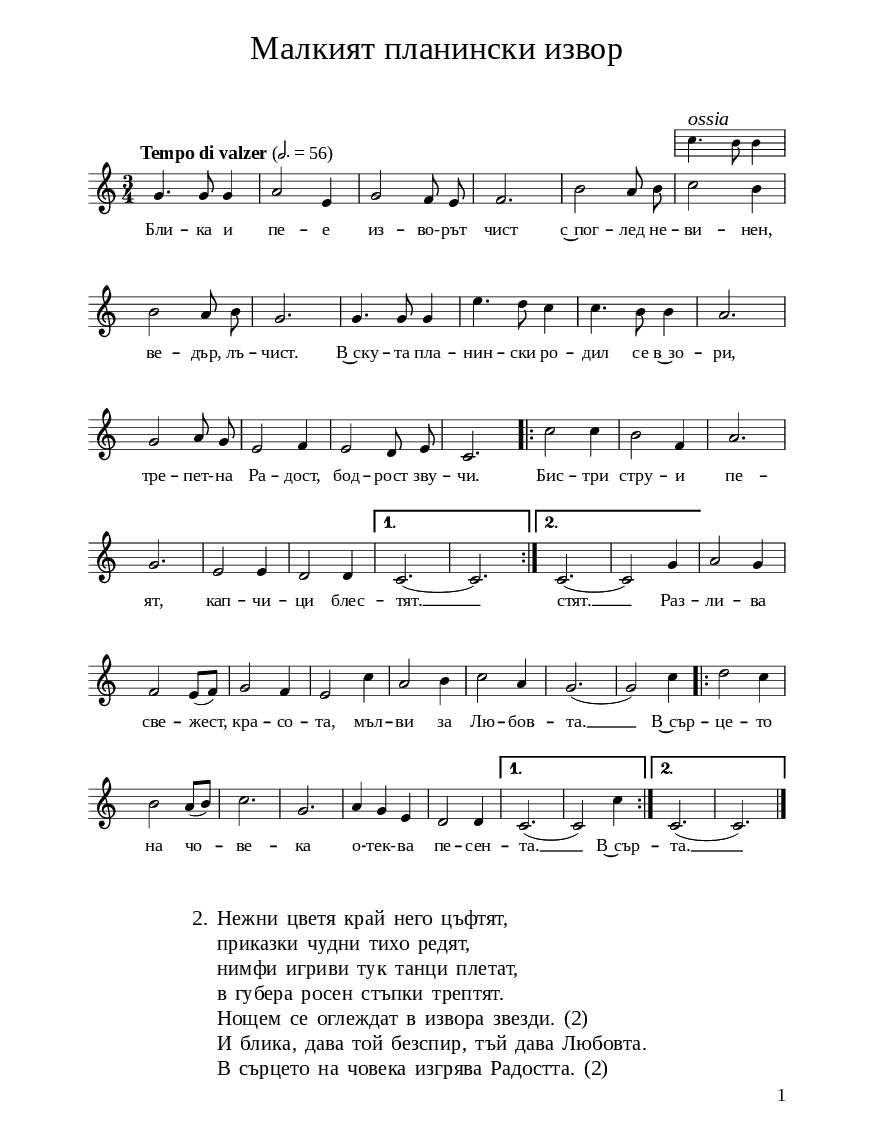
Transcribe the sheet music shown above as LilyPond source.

\version "2.24.2"

% include paper part and global functions
\include "include/globals.ily"

\bookpart {
  \label #'ref165
  \tocItem \markup "Малкият планински извор"
  \include "include/bookpart-paper.ily"
  \score {
    \include "include/score-layout.ily"

    \new Staff = main \relative  c'{
      \clef treble
      \key c \major
      \time 3/4
      \tempoFunc "Tempo di valzer" 2. "56"
      \autoBeamOff
      g'4. g8 g4 | % 2
      a2 e4 | % 3
      g2 f8 e8 | % 4
      f2. | % 5
      b2 a8  b8 | % 6
      <<
        { c2  b4 }
        \new Staff \with {
          \override VerticalAxisGroup.default-staff-staff-spacing =
          #'((basic-distance . 4.5)
             (padding . -10))
          \remove "Time_signature_engraver"
          alignAboveContext = #"main"
          fontSize = #-1
          \override StaffSymbol.staff-space = #(magstep -4)
          \override StaffSymbol.thickness = #(magstep -4)
          firstClef = ##f
        }
        {\autoBeamOff c4. ^\markup { \huge \italic "ossia" } b8 b4}
      >>
      \break | % 7
      b2 a8  b8 | % 8
      g2. | % 9
      g4. g8 g4 |
      e'4.  d8  c4 | % 11
      c4.  b8  b4 | % 12
      a2. \break | % 13
      g2 a8 g8 | % 14
      e2 f4 | % 15
      e2 d8 e8 | % 16
      c2. \repeat volta 2 {
        | % 17
        c'2  c4 | % 18
        b2 f4  | % 19
        a2. \break |
        g2. | % 21
        e2 e4 | % 22
        d2 d4
      }
      \alternative {
        {
          | % 23
          c2. ~ | % 24
          c2.
        }
        {
          | % 25
          c2. ~ | % 26
          c2 g'4
        }
      }
      a2 g4 \break | % 28
      f2 e8 ([ f8] ) | % 29
      g2 f4 |
      e2  c'4 | % 31
      a2  b4 | % 32
      c2 a4 | % 33
      g2. ( | % 34
      g2 )  c4
      \repeat volta 2 {
        | % 35
        d2  c4 \break | % 36
        b2 a8 [(  b8 )] | % 37
        c2. | % 38
        g2. | % 39
        a4 g4 e4 |
        d2 d4
      }

      \alternative {
        {
          | % 41
          c2. ( | % 42
          c2 )  c'4
        }
        {
          | % 43
          c,2. ( | % 44
          c2. )
        }
      }
      \bar "|."
    }

    \addlyrics {
      Бли -- ка и пе -- е из -- "во-" --
      рът чист с~пог -- лед не -- ви --
      нен, ве -- дър, лъ -- чист. В~ску --
      та пла -- нин -- ски ро -- дил се
      в~зо -- ри, тре -- "пет-" -- на Ра --
      дост, бод -- рост зву -- чи. Бис --
      три стру -- и пе -- ят, кап -- чи --
      ци блес -- тят. __   стят. __   Раз --
      ли -- ва све -- жест,  кра -- со
      -- та, мъл -- ви за Лю -- бов -- та. __
      В~сър -- це -- то на чо -- ве
      -- ка о -- "тек-" -- ва пе -- сен -- та. __
      В~сър -- та. __

    }

    \header {
      title = \titleFunc "Малкият планински извор" "Malkijat planinski izvor"
    }

    \midi{}

  } % score
  %\markup \dc-two "D.C." "con repitione"


  \markup \fontsize #bgCoupletFontSize {
    \hspace #10
    \override #`(baseline-skip . ,bgCoupletBaselineSkip) % affects space between column lines
    \column {
      \line {   2. Нежни цветя край него цъфтят, }
      \line {   "   "  приказки чудни тихо редят,  }
      \line {   "   " нимфи игриви тук танци плетат, }
      \line {   "   "  в губера росен стъпки трептят. }
      \line {   "   "  Нощем се оглеждат в извора  звезди. (2)}
      \line {   "   "  И блика, дава  той безспир, тъй дава Любовта. }
      \line {   "   "   В сърцето на човека изгрява Радостта. (2)}
    }

  } % markup



} % bookpart

% Più mosso
%
